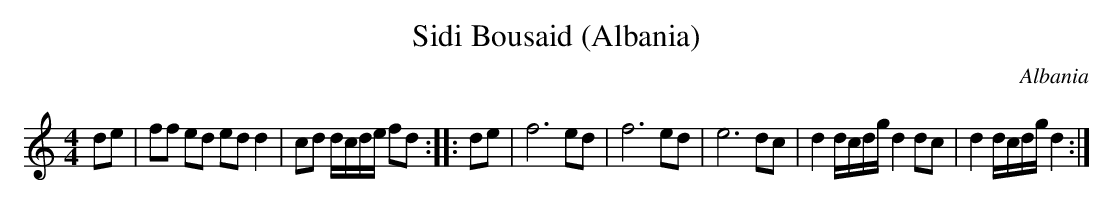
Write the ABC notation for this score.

X:1
T:Sidi Bousaid (Albania)
O:Albania
M:4/4
K:DDor
de|ff ed ed d2|cd d/c/d/e/ fd::de|\
f6 ed|f6 ed|e6 dc|d2 d/c/d/g/ d2dc\
|d2d/c/d/g/d2:|
